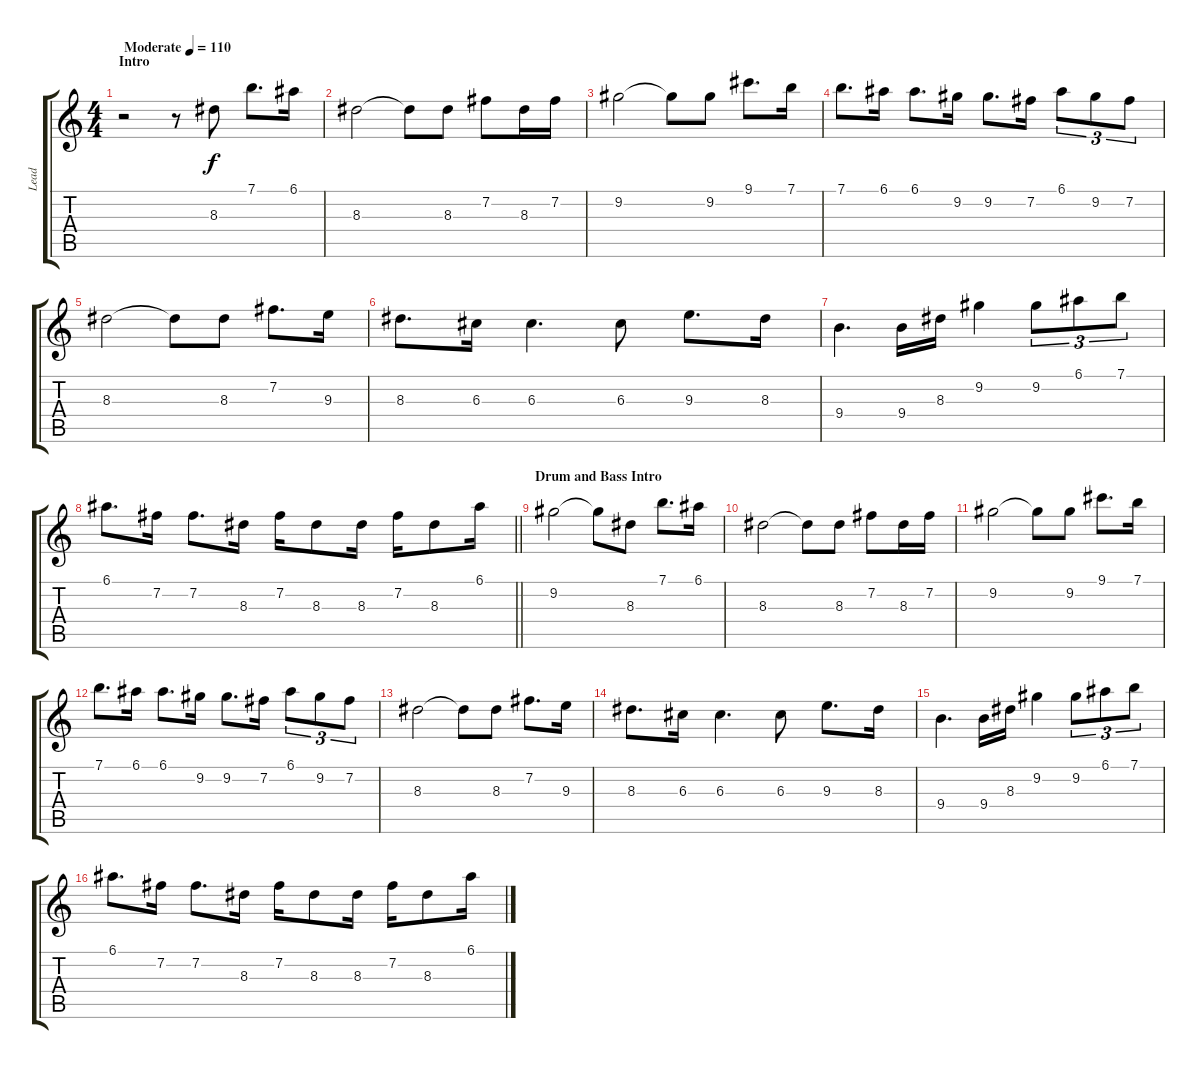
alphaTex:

\track ("Lead" "Lead") {instrument overdrivenguitar}
\staff {score tabs}
\tuning (E4 B3 G3 D3 A2 E2) {hide}
\ts (4 4)
\section ("" "Intro")
\tempo (110 "Moderate")
\clef g2
\ks c
r.2{dy f instrument overdrivenguitar} r.8 8.3.8 7.1.8{d} 6.1.16 |
8.3.2 8.3{t}.8 8.3.8 7.2.8 8.3.16 7.2.16 |
9.2.2 9.2{t}.8 9.2.8 9.1.8{d} 7.1.16 |
7.1.8{d} 6.1.16 6.1.8{d} 9.2.16 9.2.8{d} 7.2.16 6.1.8{tu (3 2)} 9.2.8{tu (3 2)} 7.2.8{tu (3 2)} |
8.3.2 8.3{t}.8 8.3.8 7.2.8{d} 9.3.16 |
8.3.8{d} 6.3.16 6.3.4{d} 6.3.8 9.3.8{d} 8.3.16 |
9.4.4{d} 9.4.16 8.3.16 9.2.4 9.2.8{tu (3 2)} 6.1.8{tu (3 2)} 7.1.8{tu (3 2)} |
\barLineRight lightlight
6.1.8{d} 7.2.16 7.2.8{d} 8.3.16 7.2.16 8.3.8 8.3.16 7.2.16 8.3.8 6.1.16 |
\section ("" "Drum and Bass Intro")
9.2.2 9.2{t}.8 8.3.8 7.1.8{d} 6.1.16 |
8.3.2 8.3{t}.8 8.3.8 7.2.8 8.3.16 7.2.16 |
9.2.2 9.2{t}.8 9.2.8 9.1.8{d} 7.1.16 |
7.1.8{d} 6.1.16 6.1.8{d} 9.2.16 9.2.8{d} 7.2.16 6.1.8{tu (3 2)} 9.2.8{tu (3 2)} 7.2.8{tu (3 2)} |
8.3.2 8.3{t}.8 8.3.8 7.2.8{d} 9.3.16 |
8.3.8{d} 6.3.16 6.3.4{d} 6.3.8 9.3.8{d} 8.3.16 |
9.4.4{d} 9.4.16 8.3.16 9.2.4 9.2.8{tu (3 2)} 6.1.8{tu (3 2)} 7.1.8{tu (3 2)} |
6.1.8{d} 7.2.16 7.2.8{d} 8.3.16 7.2.16 8.3.8 8.3.16 7.2.16 8.3.8 6.1.16
